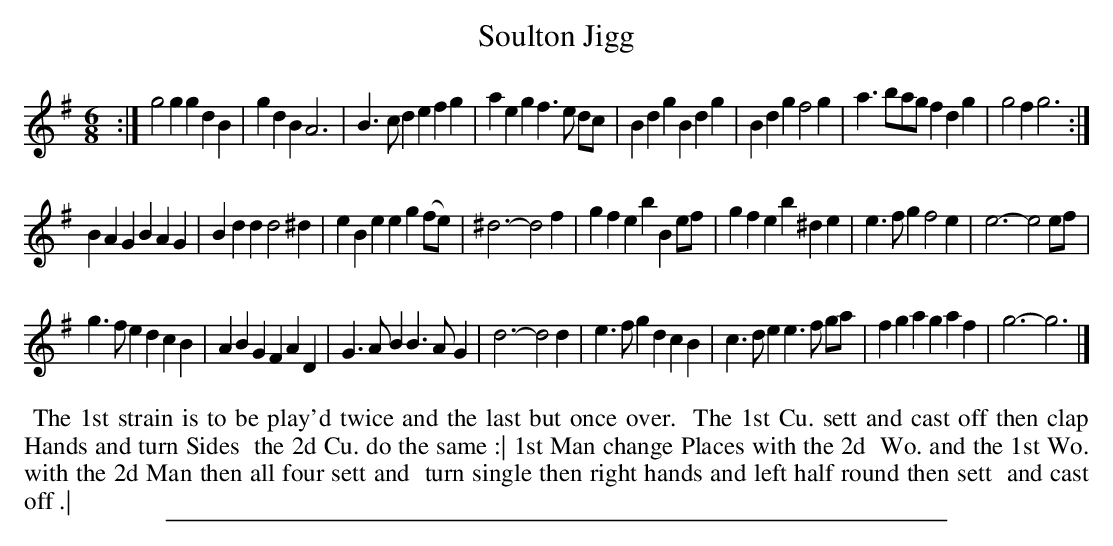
X:1
T: Soulton Jigg
M: 6/8
L: 1/4
K: G
:|\
g2g gdB | gdB A3 | B>cd efg | aeg f>e d/c/ |\
Bdg Bdg | Bdg f2g | a>ba/g/ fdg | g2f g3 :|
BAG BAG | Bdd d2^d | eBe eg(f/e/) | ^d3- d2f |\
gfe bBe/f/ | gfe b^de | e>fg f2e | e3- e2e/f/ |
g>fe dcB | ABG FAD | G>AB B>AG | d3- d2d |\
e>fg dcB | c>de e>f g/a/ | fga gaf | g3- g3 |]
